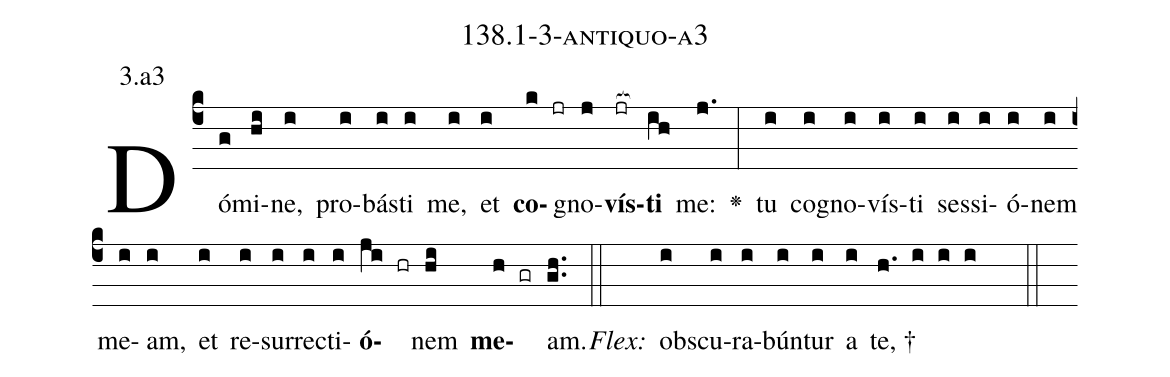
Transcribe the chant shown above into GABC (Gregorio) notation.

name: 138.1-3-antiquo-a3;
annotation: 3.a3;
%%
(c4)Dó(g)mi(hi)ne,(i) pro(i)bás(i)ti(i) me,(i) et(i) <b>co</b>(k jr)gno(j)<b>vís</b>(jr[ocb:1{])<b>ti</b>(ih[ocb:0}]) me:(j.) <v>\greheightstar</v>(:) tu(i) co(i)gno(i)vís(i)ti(i) ses(i)si(i)ó(i)nem(i) me(i)am,(i) et(i) re(i)sur(i)rec(i)ti(i)<b>ó</b>(ji hr)nem(hi) <b>me</b>(h gr)am.(gh..) (::)
<i>Flex:</i>()  obs(i)cu(i)ra(i)bún(i)tur(i) a(i) te, †(h. i i i  ::)

%E(i) u(i) o(ji) u(hi) a(h) e.(gh..) (::)
